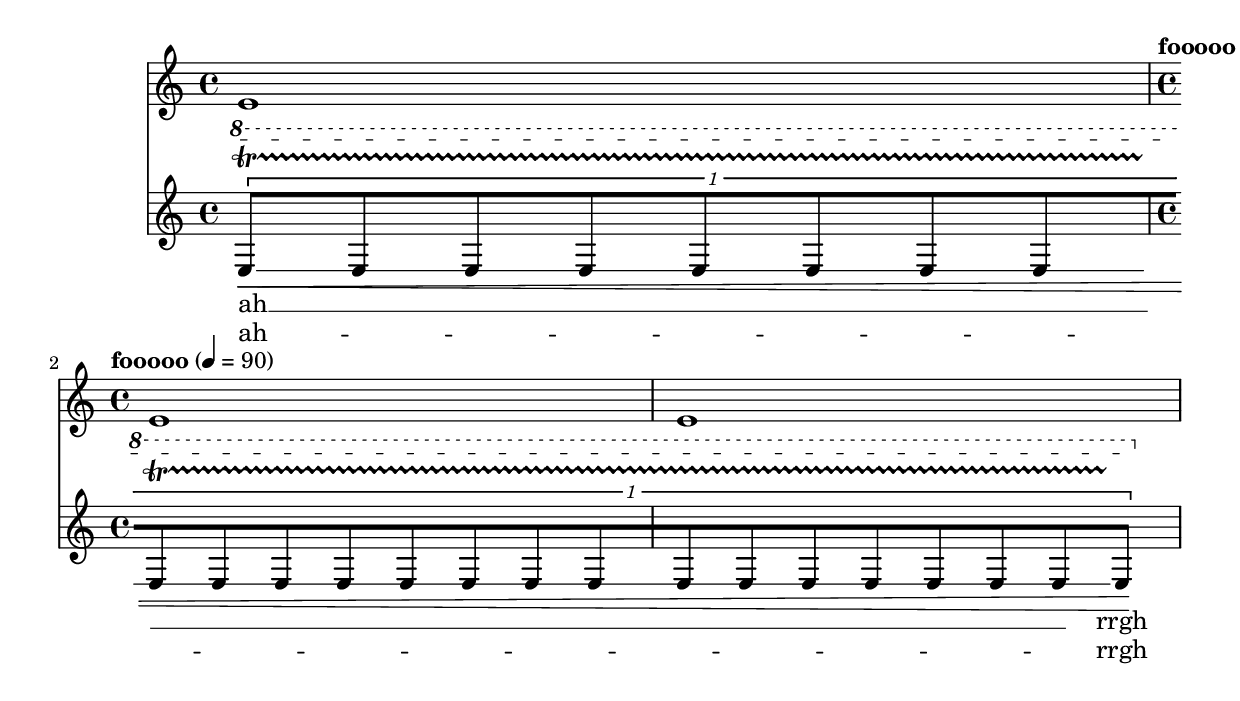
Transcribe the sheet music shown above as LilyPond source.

\version "2.16.0"

\header {
texidoc = "A @code{MetronomeMark}, @code{RehearsalMark} and @code{BarNumber}
should not effect the starting point of spanners.
"
}

<<
 \new Staff {
   e'1 \time 4/4 \break |
   \tempo \markup { "fooooo" } 4 = 90
   e'1 |
   e'1 |
 }

 \new Staff {
   \override Score.MetronomeMark #'break-visibility = #all-visible
   \override TupletBracket #'breakable = ##t
   \override Beam #'breakable = ##t
   \override Glissando #'breakable = ##t

   \ottava #1 \times 1/1 { e'8\<\startTextSpan\startTrillSpan\glissando
     [ \override NoteColumn #'glissando-skip = ##t\repeat unfold 22 e'8
       \revert NoteColumn #'glissando-skip e'8\!\stopTextSpan\stopTrillSpan ] } |
 }
 \addlyrics { ah __ \repeat unfold 21 { \skip 4 } _ rrgh }
 \addlyrics { ah --  \repeat unfold 21 { \skip 4 } _ rrgh }
>>

\layout {
 \context {
   \Voice
   \remove "Forbid_line_break_engraver"
 }
}
